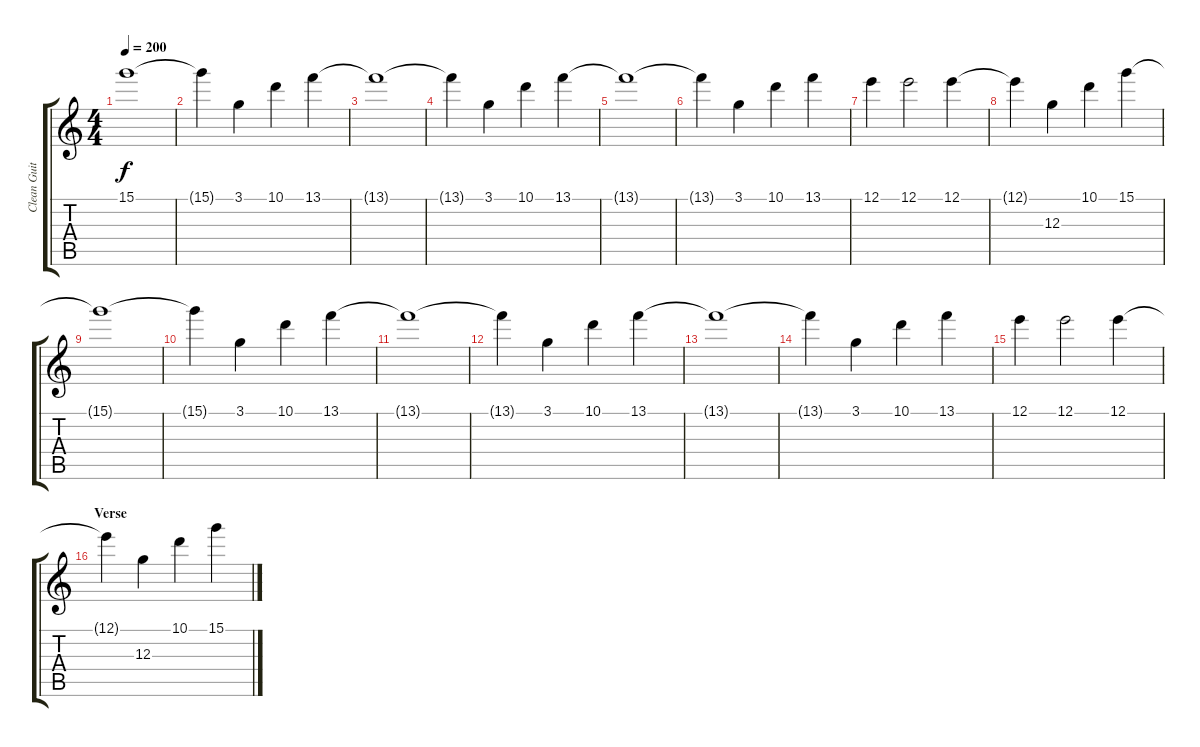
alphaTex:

\track ("Clean Guitar" "Clean Guit") {instrument electricguitarclean}
\staff {score tabs}
\tuning (E4 B3 G3 D3 A2 E2) {hide}
\ts (4 4)
\tempo 200
\clef g2
\ks c
15.1{t}.1{dy f} |
15.1{t}.4 3.1.4 10.1.4 13.1.4 |
13.1{t}.1 |
13.1{t}.4 3.1.4 10.1.4 13.1.4 |
13.1{t}.1 |
13.1{t}.4 3.1.4 10.1.4 13.1.4 |
12.1.4 12.1.2 12.1.4 |
12.1{t}.4 12.3.4 10.1.4 15.1.4 |
15.1{t}.1 |
15.1{t}.4 3.1.4 10.1.4 13.1.4 |
13.1{t}.1 |
13.1{t}.4 3.1.4 10.1.4 13.1.4 |
13.1{t}.1 |
13.1{t}.4 3.1.4 10.1.4 13.1.4 |
12.1.4 12.1.2 12.1.4 |
\section ("" "Verse")
12.1{t}.4 12.3.4 10.1.4 15.1.4
